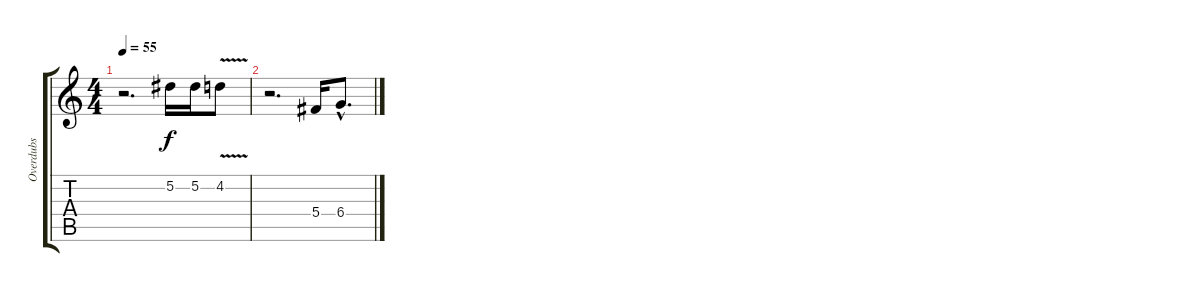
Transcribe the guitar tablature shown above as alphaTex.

\track ("Overdubs" "Overdubs") {instrument overdrivenguitar}
\staff {score tabs}
\tuning (Eb4 Bb3 Gb3 Db3 Ab2 Eb2) {hide}
\ts (4 4)
\tempo 55
\clef g2
\ks c
r.2{d dy f} 5.2.16 5.2.16 4.2{v}.8 |
r.2{d} 5.4.16 6.4{hac}.8{d}
